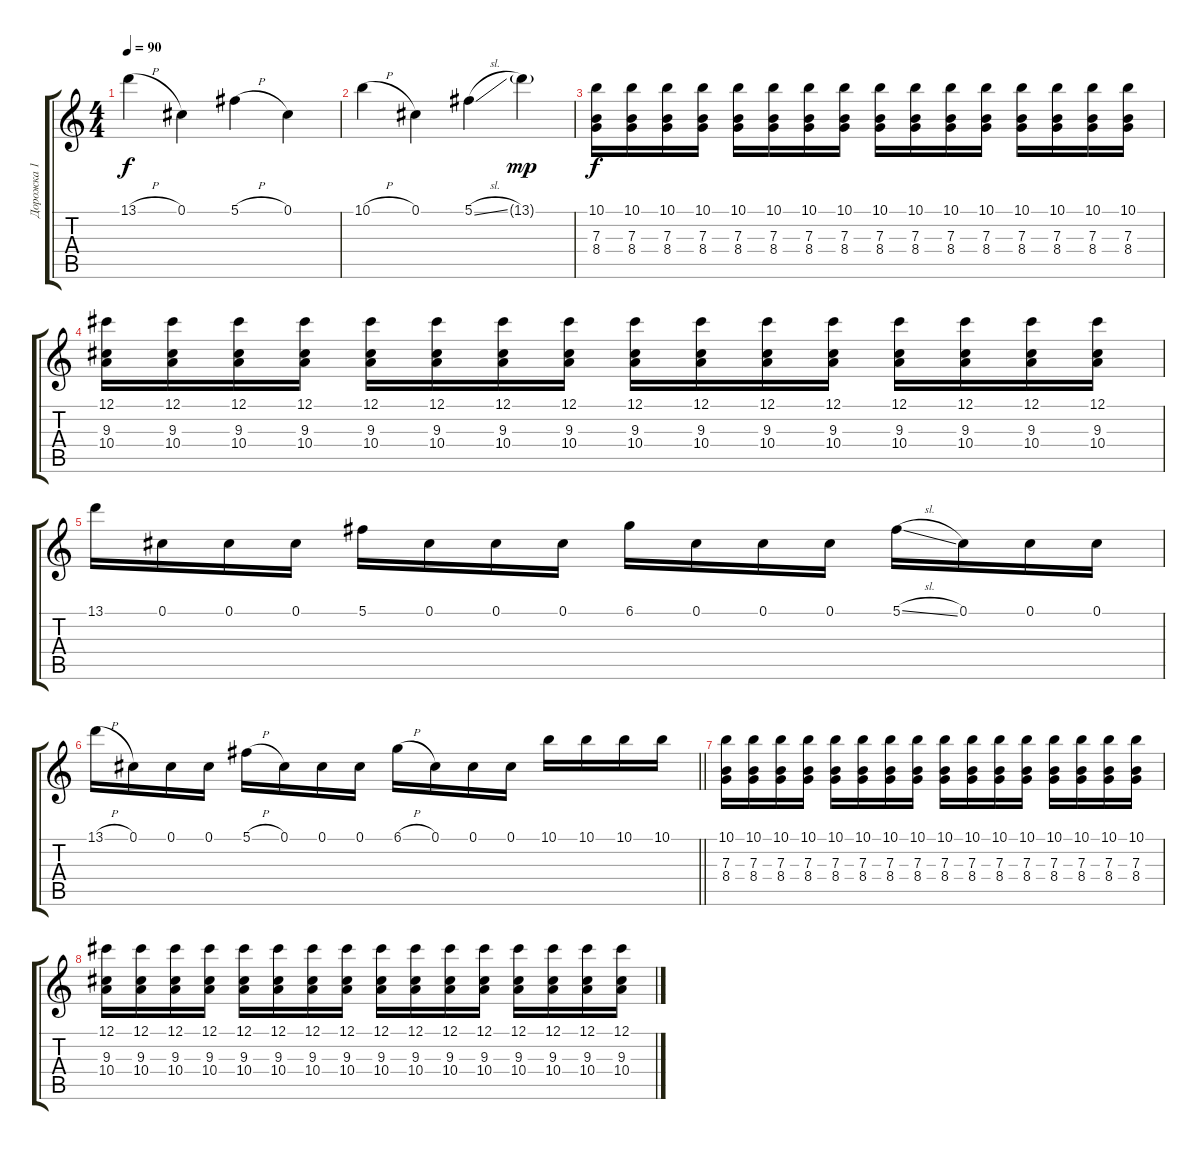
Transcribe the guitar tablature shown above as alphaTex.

\track ("Дорожка 1" "Дорожка 1") {instrument electricguitarclean}
\staff {score tabs}
\tuning (Db4 Ab3 E3 B2 Gb2 Db2) {hide}
\ts (4 4)
\tempo 90
\clef g2
\ks c
13.1{h}.4{dy f} 0.1.4 5.1{h}.4 0.1.4 |
10.1{h}.4 0.1.4 5.1{sl}.4 13.1{g}.4{dy mp} |
(10.1 7.3 8.4).16{dy f} (10.1 7.3 8.4).16 (10.1 7.3 8.4).16 (10.1 7.3 8.4).16 (10.1 7.3 8.4).16 (10.1 7.3 8.4).16 (10.1 7.3 8.4).16 (10.1 7.3 8.4).16 (10.1 7.3 8.4).16 (10.1 7.3 8.4).16 (10.1 7.3 8.4).16 (10.1 7.3 8.4).16 (10.1 7.3 8.4).16 (10.1 7.3 8.4).16 (10.1 7.3 8.4).16 (10.1 7.3 8.4).16 |
(12.1 9.3 10.4).16 (12.1 9.3 10.4).16 (12.1 9.3 10.4).16 (12.1 9.3 10.4).16 (12.1 9.3 10.4).16 (12.1 9.3 10.4).16 (12.1 9.3 10.4).16 (12.1 9.3 10.4).16 (12.1 9.3 10.4).16 (12.1 9.3 10.4).16 (12.1 9.3 10.4).16 (12.1 9.3 10.4).16 (12.1 9.3 10.4).16 (12.1 9.3 10.4).16 (12.1 9.3 10.4).16 (12.1 9.3 10.4).16 |
13.1.16 0.1.16 0.1.16 0.1.16 5.1.16 0.1.16 0.1.16 0.1.16 6.1.16 0.1.16 0.1.16 0.1.16 5.1{sl}.16 0.1.16 0.1.16 0.1.16 |
\barLineRight lightlight
13.1{h}.16 0.1.16 0.1.16 0.1.16 5.1{h}.16 0.1.16 0.1.16 0.1.16 6.1{h}.16 0.1.16 0.1.16 0.1.16 10.1.16 10.1.16 10.1.16 10.1.16 |
(10.1 7.3 8.4).16 (10.1 7.3 8.4).16 (10.1 7.3 8.4).16 (10.1 7.3 8.4).16 (10.1 7.3 8.4).16 (10.1 7.3 8.4).16 (10.1 7.3 8.4).16 (10.1 7.3 8.4).16 (10.1 7.3 8.4).16 (10.1 7.3 8.4).16 (10.1 7.3 8.4).16 (10.1 7.3 8.4).16 (10.1 7.3 8.4).16 (10.1 7.3 8.4).16 (10.1 7.3 8.4).16 (10.1 7.3 8.4).16 |
(12.1 9.3 10.4).16 (12.1 9.3 10.4).16 (12.1 9.3 10.4).16 (12.1 9.3 10.4).16 (12.1 9.3 10.4).16 (12.1 9.3 10.4).16 (12.1 9.3 10.4).16 (12.1 9.3 10.4).16 (12.1 9.3 10.4).16 (12.1 9.3 10.4).16 (12.1 9.3 10.4).16 (12.1 9.3 10.4).16 (12.1 9.3 10.4).16 (12.1 9.3 10.4).16 (12.1 9.3 10.4).16 (12.1 9.3 10.4).16
